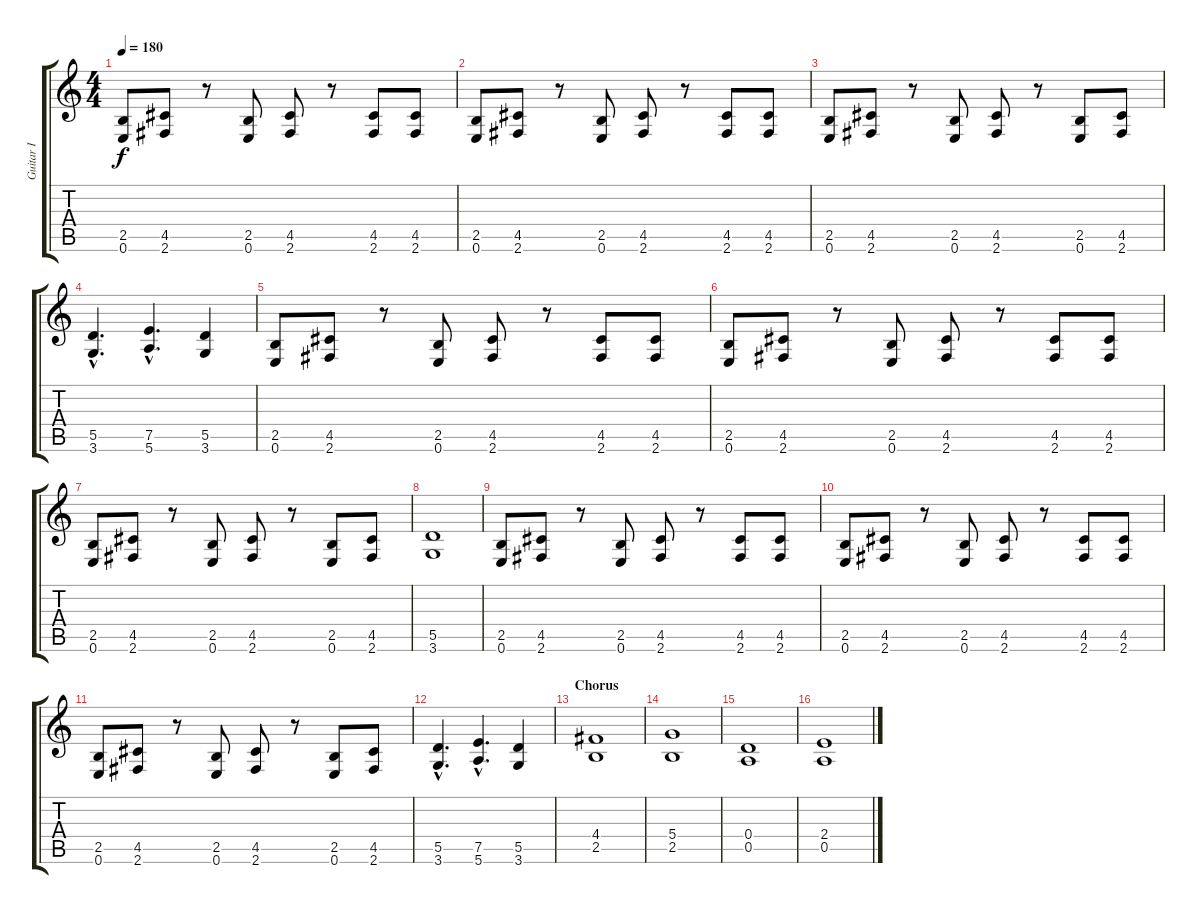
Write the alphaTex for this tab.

\track ("Guitar I" "Guitar I") {instrument distortionguitar}
\staff {score tabs}
\tuning (E4 B3 G3 D3 A2 E2) {hide}
\ts (4 4)
\tempo 180
\clef g2
\ks c
(2.5 0.6).8{dy f} (4.5 2.6).8 r.8 (2.5 0.6).8 (4.5 2.6).8 r.8 (4.5 2.6).8 (4.5 2.6).8 |
(2.5 0.6).8 (4.5 2.6).8 r.8 (2.5 0.6).8 (4.5 2.6).8 r.8 (4.5 2.6).8 (4.5 2.6).8 |
(2.5 0.6).8 (4.5 2.6).8 r.8 (2.5 0.6).8 (4.5 2.6).8 r.8 (2.5 0.6).8 (4.5 2.6).8 |
(5.5{hac} 3.6{hac}).4{d} (7.5{hac} 5.6{hac}).4{d} (5.5 3.6).4 |
(2.5 0.6).8 (4.5 2.6).8 r.8 (2.5 0.6).8 (4.5 2.6).8 r.8 (4.5 2.6).8 (4.5 2.6).8 |
(2.5 0.6).8 (4.5 2.6).8 r.8 (2.5 0.6).8 (4.5 2.6).8 r.8 (4.5 2.6).8 (4.5 2.6).8 |
(2.5 0.6).8 (4.5 2.6).8 r.8 (2.5 0.6).8 (4.5 2.6).8 r.8 (2.5 0.6).8 (4.5 2.6).8 |
(5.5 3.6).1 |
(2.5 0.6).8 (4.5 2.6).8 r.8 (2.5 0.6).8 (4.5 2.6).8 r.8 (4.5 2.6).8 (4.5 2.6).8 |
(2.5 0.6).8 (4.5 2.6).8 r.8 (2.5 0.6).8 (4.5 2.6).8 r.8 (4.5 2.6).8 (4.5 2.6).8 |
(2.5 0.6).8 (4.5 2.6).8 r.8 (2.5 0.6).8 (4.5 2.6).8 r.8 (2.5 0.6).8 (4.5 2.6).8 |
(5.5{hac} 3.6{hac}).4{d} (7.5{hac} 5.6{hac}).4{d} (5.5 3.6).4 |
\section ("" "Chorus")
(4.4 2.5).1 |
(5.4 2.5).1 |
(0.4 0.5).1 |
(2.4 0.5).1
